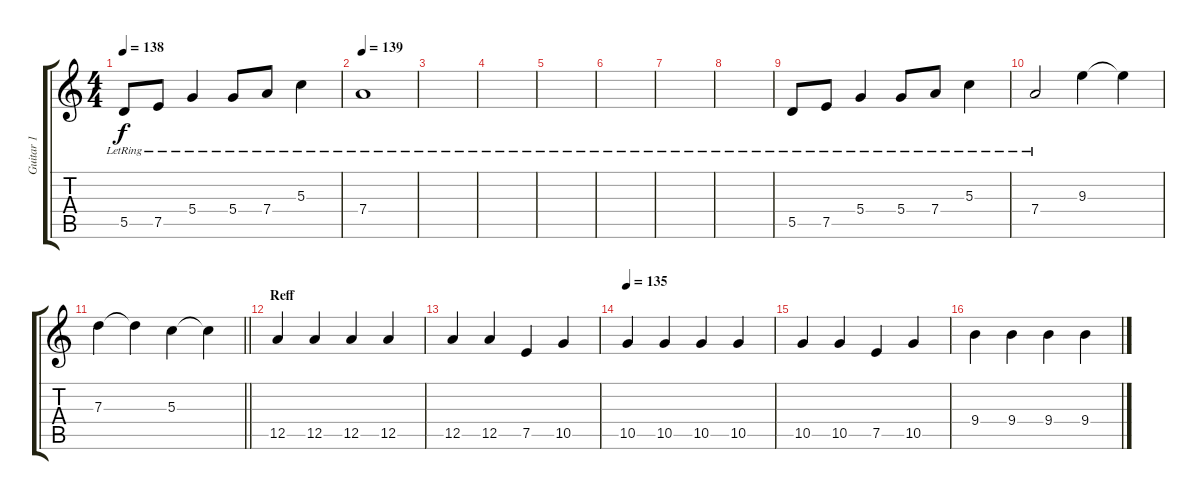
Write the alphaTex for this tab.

\track ("Guitar 1" "Guitar 1") {instrument acousticguitarsteel}
\staff {score tabs}
\tuning (E4 B3 G3 D3 A2 E2) {hide}
\ts (4 4)
\tempo 138
\clef g2
\ks c
5.5{lr}.8{dy f} 7.5{lr}.8 5.4{lr}.4 5.4{lr}.8 7.4{lr}.8 5.3{lr}.4 |
\tempo 139
7.4{lr}.1 |
|
|
|
|
|
|
5.5{lr}.8 7.5{lr}.8 5.4{lr}.4 5.4{lr}.8 7.4{lr}.8 5.3{lr}.4 |
7.4{lr}.2 9.3.4 9.3{t}.4 |
\barLineRight lightlight
7.3.4 7.3{t}.4 5.3.4 5.3{t}.4 |
\section ("" "Reff")
12.5.4{instrument overdrivenguitar} 12.5.4 12.5.4 12.5.4 |
12.5.4 12.5.4 7.5.4 10.5.4 |
\tempo 135
10.5.4 10.5.4 10.5.4 10.5.4 |
10.5.4 10.5.4 7.5.4 10.5.4 |
9.4.4 9.4.4 9.4.4 9.4.4
